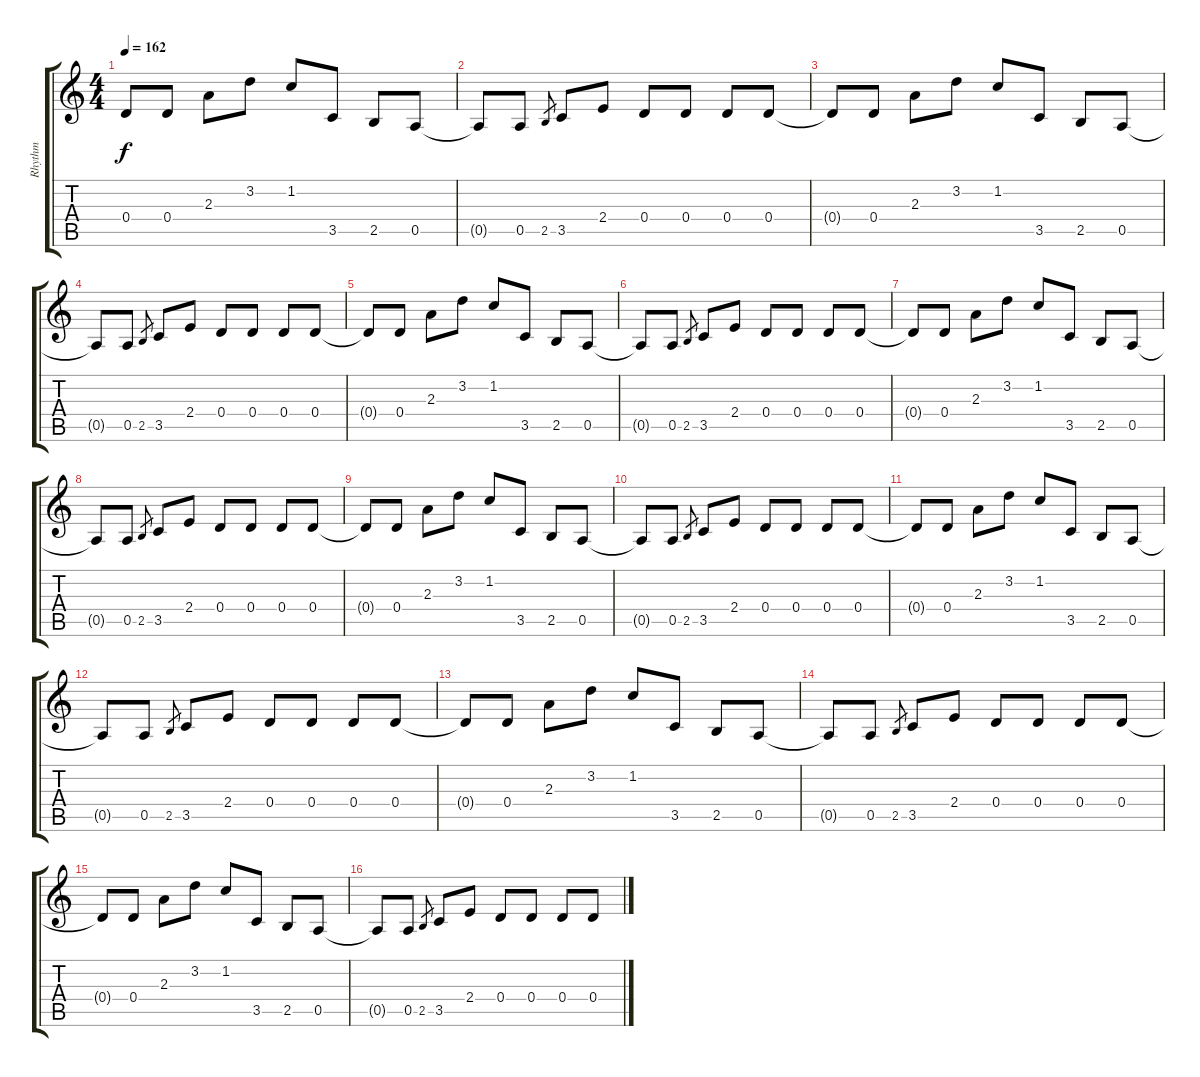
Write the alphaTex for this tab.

\track ("Rhythm" "Rhythm") {instrument overdrivenguitar}
\staff {score tabs}
\tuning (E4 B3 G3 D3 A2 E2) {hide}
\ts (4 4)
\tempo 162
\clef g2
\ks c
0.4{t}.8{dy f} 0.4.8 2.3.8 3.2.8 1.2.8 3.5.8 2.5.8 0.5.8 |
0.5{t}.8 0.5.8 2.5.8{gr} 3.5.8 2.4.8 0.4.8 0.4.8 0.4.8 0.4.8 |
0.4{t}.8 0.4.8 2.3.8 3.2.8 1.2.8 3.5.8 2.5.8 0.5.8 |
0.5{t}.8 0.5.8 2.5.8{gr} 3.5.8 2.4.8 0.4.8 0.4.8 0.4.8 0.4.8 |
0.4{t}.8 0.4.8 2.3.8 3.2.8 1.2.8 3.5.8 2.5.8 0.5.8 |
0.5{t}.8 0.5.8 2.5.8{gr} 3.5.8 2.4.8 0.4.8 0.4.8 0.4.8 0.4.8 |
0.4{t}.8 0.4.8 2.3.8 3.2.8 1.2.8 3.5.8 2.5.8 0.5.8 |
0.5{t}.8 0.5.8 2.5.8{gr} 3.5.8 2.4.8 0.4.8 0.4.8 0.4.8 0.4.8 |
0.4{t}.8 0.4.8 2.3.8 3.2.8 1.2.8 3.5.8 2.5.8 0.5.8 |
0.5{t}.8 0.5.8 2.5.8{gr} 3.5.8 2.4.8 0.4.8 0.4.8 0.4.8 0.4.8 |
0.4{t}.8 0.4.8 2.3.8 3.2.8 1.2.8 3.5.8 2.5.8 0.5.8 |
0.5{t}.8 0.5.8 2.5.8{gr} 3.5.8 2.4.8 0.4.8 0.4.8 0.4.8 0.4.8 |
0.4{t}.8 0.4.8 2.3.8 3.2.8 1.2.8 3.5.8 2.5.8 0.5.8 |
0.5{t}.8 0.5.8 2.5.8{gr} 3.5.8 2.4.8 0.4.8 0.4.8 0.4.8 0.4.8 |
0.4{t}.8 0.4.8 2.3.8 3.2.8 1.2.8 3.5.8 2.5.8 0.5.8 |
0.5{t}.8 0.5.8 2.5.8{gr} 3.5.8 2.4.8 0.4.8 0.4.8 0.4.8 0.4.8
